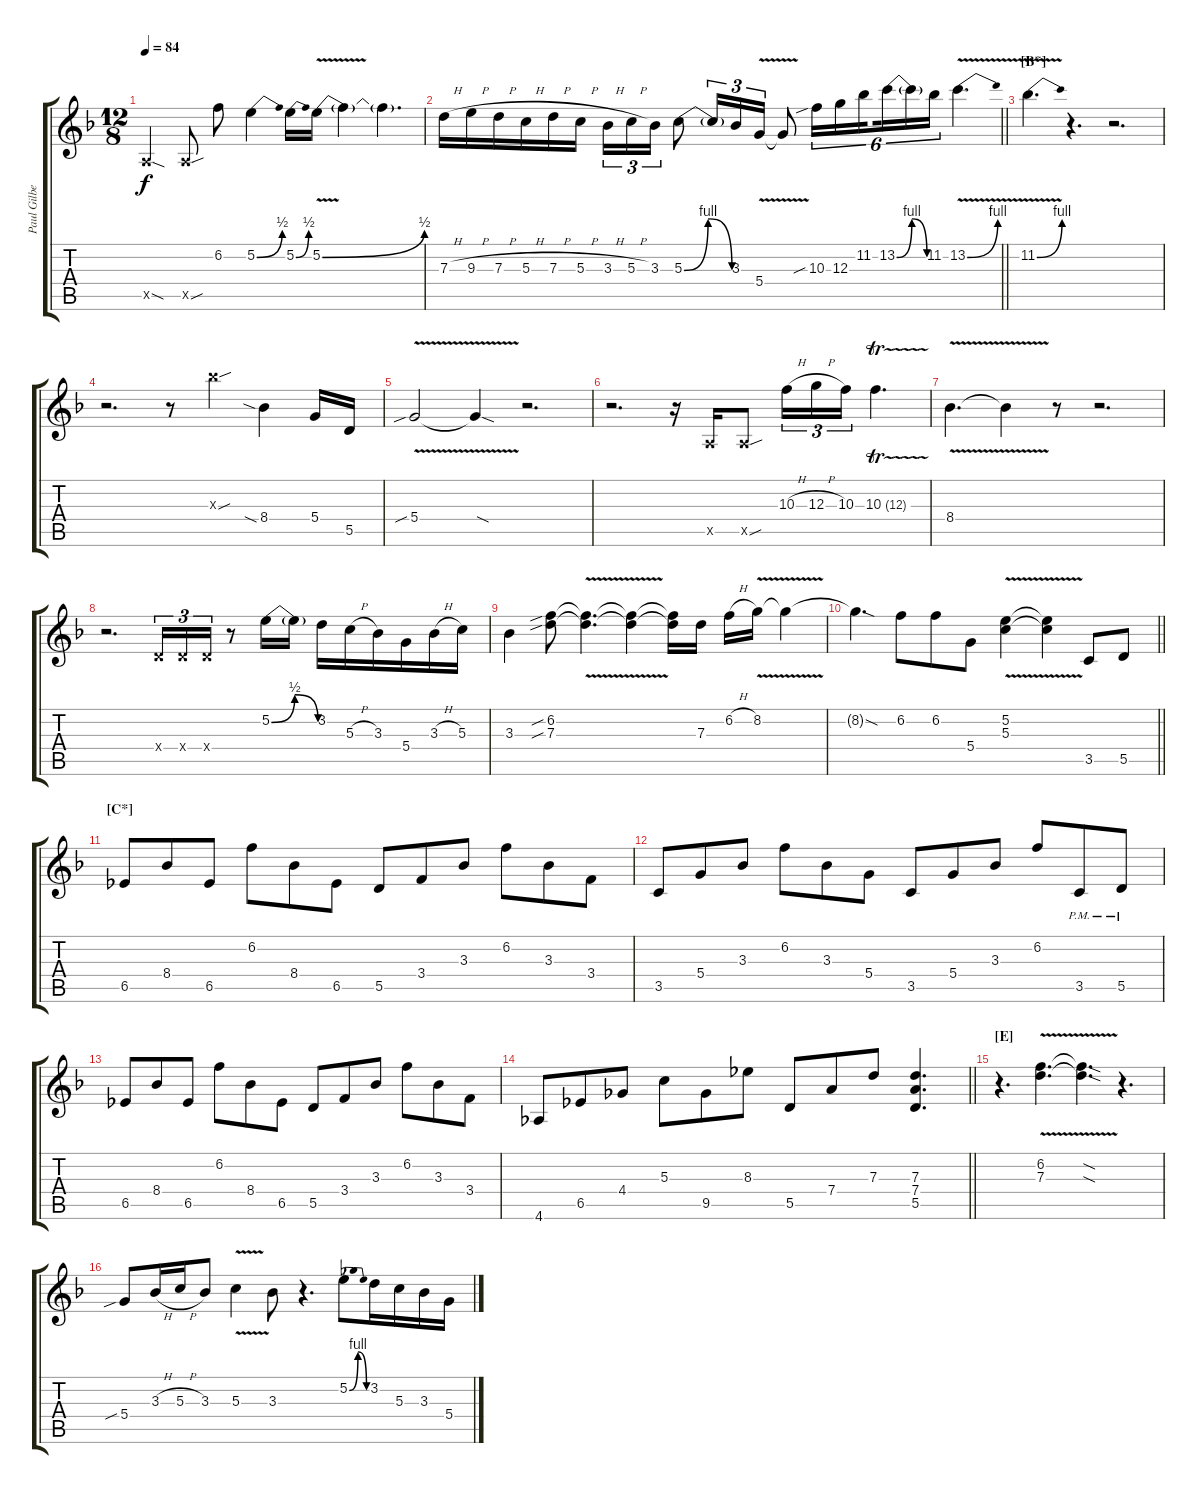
\track ("Paul Gilbert" "Paul Gilbe") {instrument distortionguitar}
\staff {score tabs}
\tuning (E4 B3 G3 D3 A2 E2) {hide}
\ts (12 8)
\tempo 84
\clef g2
\ks dminor
0.5{sod x}.4{dy f} 0.5{sou x}.8 6.2.8 5.2{be (bend 0 0 60 2)}.4 5.2{be (bend 0 0 60 2)}.16 5.2{be (bend 0 0 60 2) v}.16 5.2{t}.4 5.2{t}.4{d} |
\barLineRight lightlight
7.3{h}.16 9.3{h}.16 7.3{h}.16 5.3{h}.16 7.3{h}.16 5.3{h}.16 3.3{h}.16{tu (3 2)} 5.3{h}.16{tu (3 2)} 3.3.16{tu (3 2)} 5.3{be (bendrelease 0 0 15 4 15 4 60 0)}.8 5.3{t}.16{tu (3 2)} 3.3.16{tu (3 2)} 5.4{v}.16{tu (3 2)} 5.4{v t}.8 10.3{sib}.16{tu (6 4)} 12.3.16{tu (6 4)} 11.2.16{tu (6 4) beam splitsecondary} 13.2{be (bendrelease 0 0 15 4 15 4 60 0)}.16{tu (6 4)} 13.2{t}.16{tu (6 4)} 11.2.16{tu (6 4)} 13.2{be (bend 0 0 60 4) v}.4{d} |
\section ("" "[B*]")
11.2{be (bend 0 0 60 4) v}.4{d} r.4{d} r.2{d} |
r.2{d} r.8 15.3{sou x}.4 8.4{sia}.4 5.4.16 5.5.16 |
5.4{v sib}.2 5.4{sod t}.4 r.2{d} |
r.2{d} r.16 0.5{x}.16 0.5{sou x}.8 10.3{h}.16{tu (3 2)} 12.3{h}.16{tu (3 2)} 10.3.16{tu (3 2)} 10.3{tr (12 32)}.4{d} |
8.4{v}.4{d} 8.4{t}.4 r.8 r.2{d} |
r.2{d} 0.4{x}.16{tu (3 2)} 0.4{x}.16{tu (3 2)} 0.4{x}.16{tu (3 2)} r.8 5.2{be (bendrelease 0 0 15 2 15 2 60 0)}.16 5.2{t}.16 3.2.16 5.3{h}.16 3.3.16 5.4.16 3.3{h}.16 5.3.16 |
3.3.4 (6.2{sib} 7.3{sib}).8 (6.2{v t} 7.3{v t}).4{d} (6.2{t} 7.3{t}).4 (6.2{t} 7.3{t}).16 7.3.16 6.2{h}.16 8.2{v}.16 8.2{t}.4 |
\barLineRight lightlight
8.2{sod t}.4{d} 6.2.8 6.2.8 5.4.8 (5.2{v} 5.3{v}).4 (5.2{t} 5.3{t}).4 3.5.8 5.5.8 |
\section ("" "[C*]")
6.5.8 8.4.8 6.5.8 6.2.8 8.4.8 6.5.8 5.5.8 3.4.8 3.3.8 6.2.8 3.3.8 3.4.8 |
3.5.8 5.4.8 3.3.8 6.2.8 3.3.8 5.4.8 3.5.8 5.4.8 3.3.8 6.2.8 3.5{pm}.8 5.5{pm}.8 |
6.5.8 8.4.8 6.5.8 6.2.8 8.4.8 6.5.8 5.5.8 3.4.8 3.3.8 6.2.8 3.3.8 3.4.8 |
\barLineRight lightlight
4.6.8 6.5.8 4.4.8 5.3.8 9.5.8 8.3.8 5.5.8 7.4.8 7.3.8 (7.3 7.4 5.5).4{d} |
\section ("" "[E]")
r.4{d} (6.2 7.3{v}).4{d} (6.2{sod t} 7.3{sod t}).4{d} r.4{d} |
5.4{sib}.8 3.3{h}.16 5.3{h}.16 3.3.8 5.3{v}.4 3.3.8 r.4{d} 5.2{be (bendrelease 0 0 15 4 15 4 60 0)}.8 3.2.16 5.3.16 3.3.16 5.4.16
